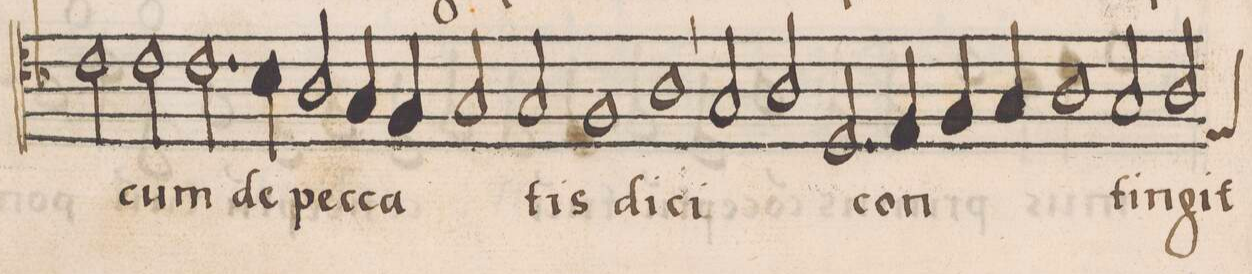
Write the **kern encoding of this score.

**kern	**text	**text
*I"ALTVS	*	*
*clefC4	*	*
*k[b-]	*	*
*met(C)	*	*
*M2/1	*	*
2c\	.	.
2c\	cum	.
=55-	=55-	=55-
2.c\	de	.
4B-\	.	.
2A/	pec-	.
4G/	-ca-	.
4F/	.	.
=56-	=56-	=56-
2G/	.	.
2G/	-tis	.
1F	di-	.
=57-	=57-	=57-
1A	-ci	.
2G/	.	.
2A/	.	.
=58-	=58-	=58-
2.D/	con-	.
4E/	.	.
4F/	.	.
4G/	.	.
1A\	.	.
=59-	=59-	=59-
2G/	-tin-	.
*custos:E	*	*
2A/	-git	.
*-	*-	*-
